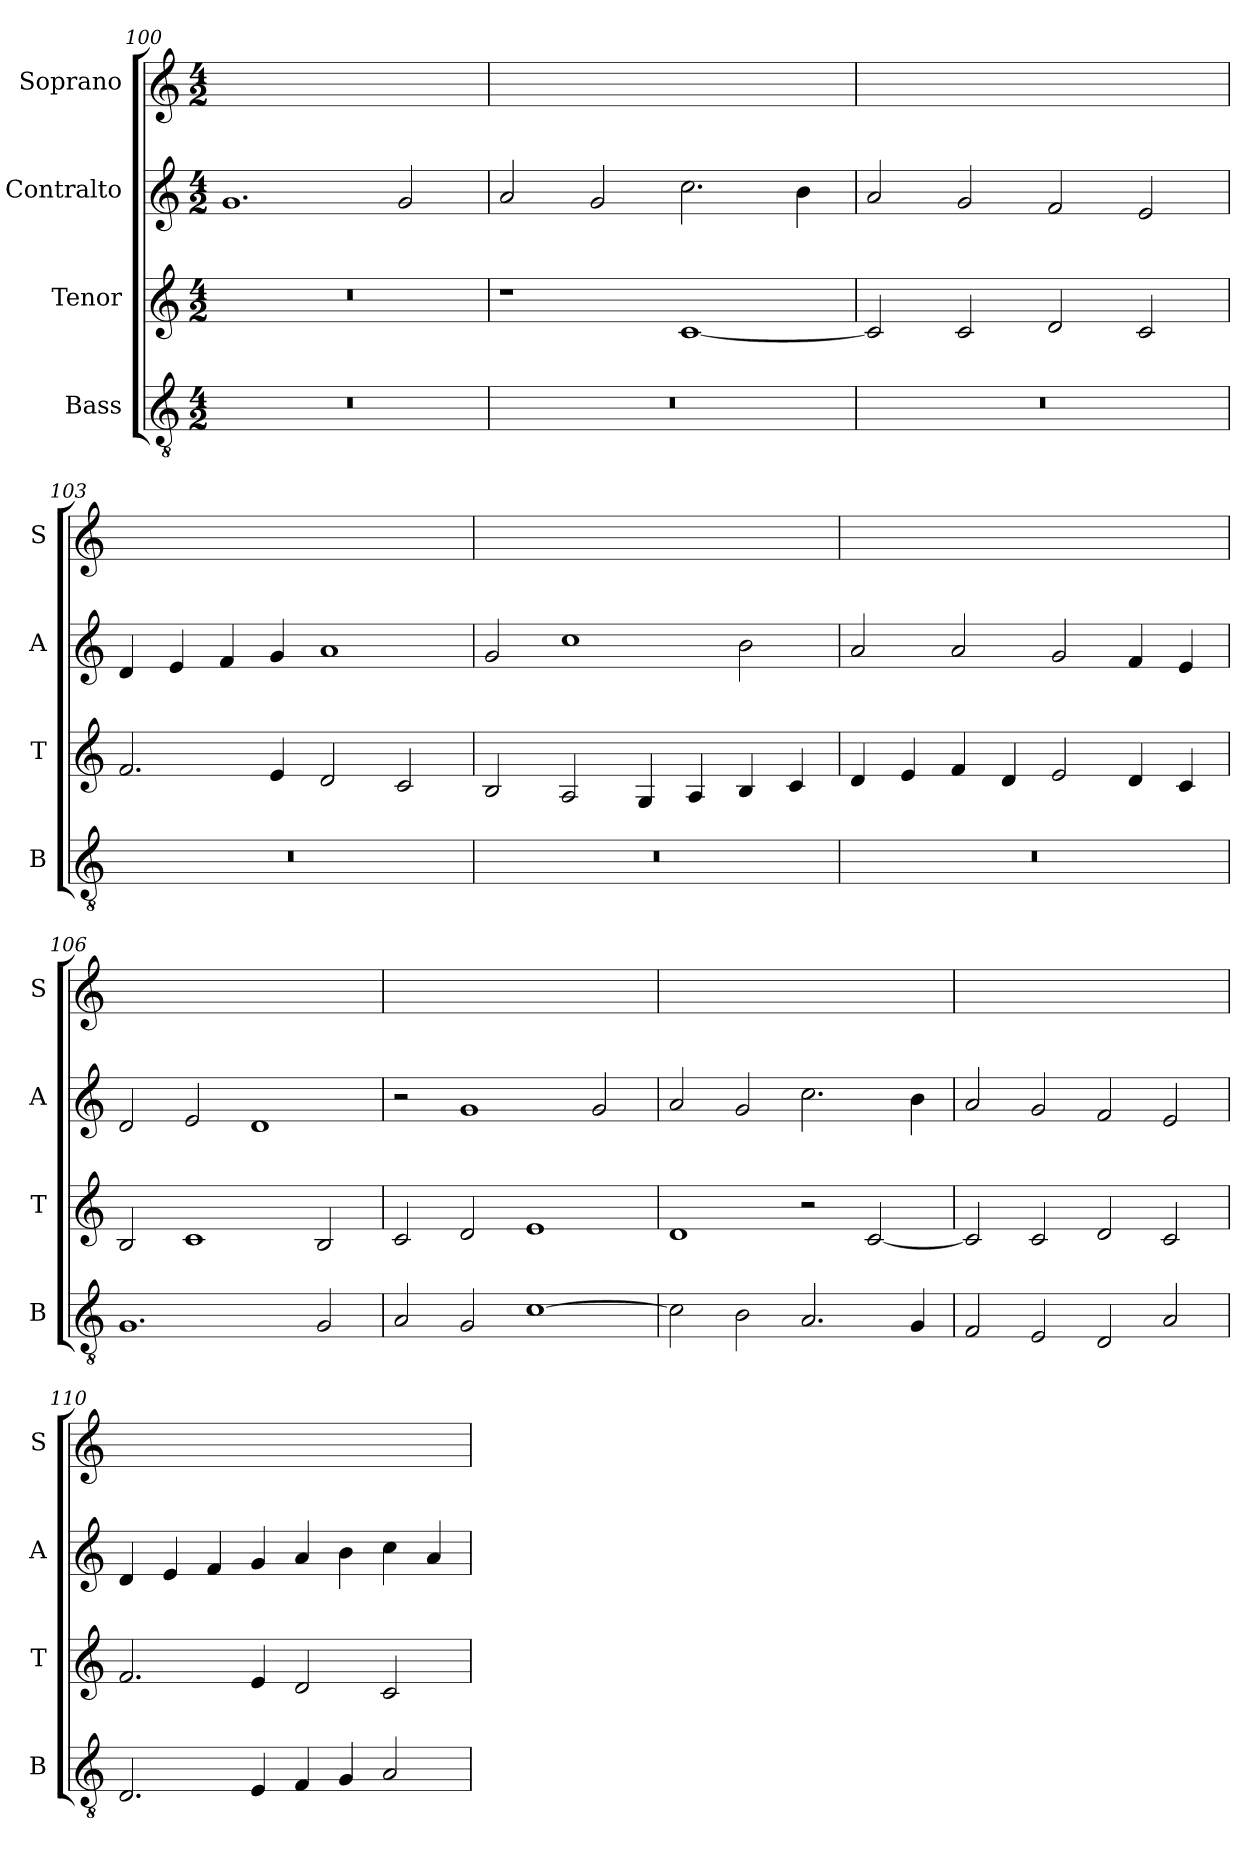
**kern	**kern	**kern	**kern
*part4	*part3	*part2	*part1
*staff4	*staff3	*staff2	*staff1
*I"Bass	*I"Tenor	*I"Contralto	*I"Soprano
*I'B	*I'T	*I'A	*I'S
*clefGv2	*clefG2	*clefG2	*clefG2
*k[]	*k[]	*k[]	*k[]
*E:phr	*E:phr	*E:phr	*E:phr
*M4/2	*M4/2	*M4/2	*M4/2
=100	=100	=100	=100
0r	0r	1.g	0ryy
.	.	2g	.
=101	=101	=101	=101
0r	1r	2a	0ryy
.	.	2g	.
.	[1c	2.cc	.
.	.	4b	.
=102	=102	=102	=102
0r	2c]	2a	0ryy
.	2c	2g	.
.	2d	2f	.
.	2c	2e	.
=103	=103	=103	=103
0r	2.f	4d	0ryy
.	.	4e	.
.	.	4f	.
.	4e	4g	.
.	2d	1a	.
.	2c	.	.
=104	=104	=104	=104
0r	2B	2g	0ryy
.	2A	1cc	.
.	4G	.	.
.	4A	.	.
.	4B	2b	.
.	4c	.	.
=105	=105	=105	=105
0r	4d	2a	0ryy
.	4e	.	.
.	4f	2a	.
.	4d	.	.
.	2e	2g	.
.	4d	4f	.
.	4c	4e	.
=106	=106	=106	=106
1.G	2B	2d	0ryy
.	1c	2e	.
.	.	1d	.
2G	2B	.	.
=107	=107	=107	=107
2A	2c	2r	0ryy
2G	2d	1g	.
[1c	1e	.	.
.	.	2g	.
=108	=108	=108	=108
2c]	1d	2a	0ryy
2B	.	2g	.
2.A	2r	2.cc	.
.	[2c	.	.
4G	.	4b	.
=109	=109	=109	=109
2F	2c]	2a	0ryy
2E	2c	2g	.
2D	2d	2f	.
2A	2c	2e	.
=110	=110	=110	=110
2.D	2.f	4d	0ryy
.	.	4e	.
.	.	4f	.
4E	4e	4g	.
4F	2d	4a	.
4G	.	4b	.
2A	2c	4cc	.
.	.	4a	.
=	=	=	=
*-	*-	*-	*-
